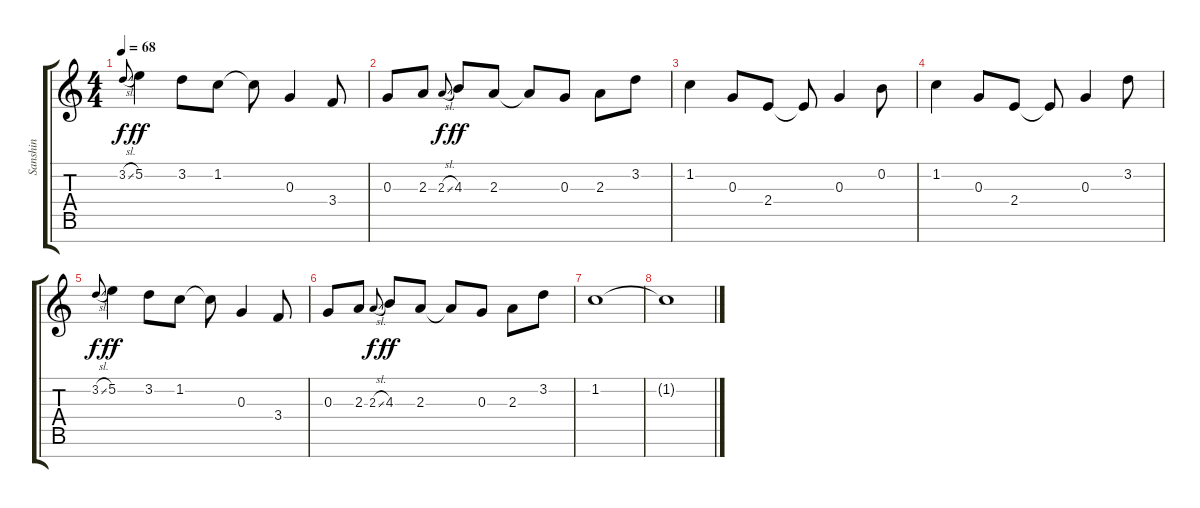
\track ("Sanshin" "Sanshin") {instrument shamisen}
\staff {score tabs}
\tuning (E5 B4 G4 D4 A3 E3 B2) {hide}
\ts (4 4)
\tempo 68
\clef g2
\ks c
3.2{sl}.8{gr onbeat dy f} 5.2.4{dy ff} 3.2.8 1.2.8 1.2{t}.8 0.3.4 3.4.8 |
0.3.8 2.3.8 2.3{sl}.8{gr onbeat dy f} 4.3.8{dy ff} 2.3.8 2.3{t}.8 0.3.8 2.3.8 3.2.8 |
1.2.4 0.3.8 2.4.8 2.4{t}.8 0.3.4 0.2.8 |
1.2.4 0.3.8 2.4.8 2.4{t}.8 0.3.4 3.2.8 |
3.2{sl}.8{gr onbeat dy f} 5.2.4{dy ff} 3.2.8 1.2.8 1.2{t}.8 0.3.4 3.4.8 |
0.3.8 2.3.8 2.3{sl}.8{gr onbeat dy f} 4.3.8{dy ff} 2.3.8 2.3{t}.8 0.3.8 2.3.8 3.2.8 |
1.2.1 |
1.2{t}.1
